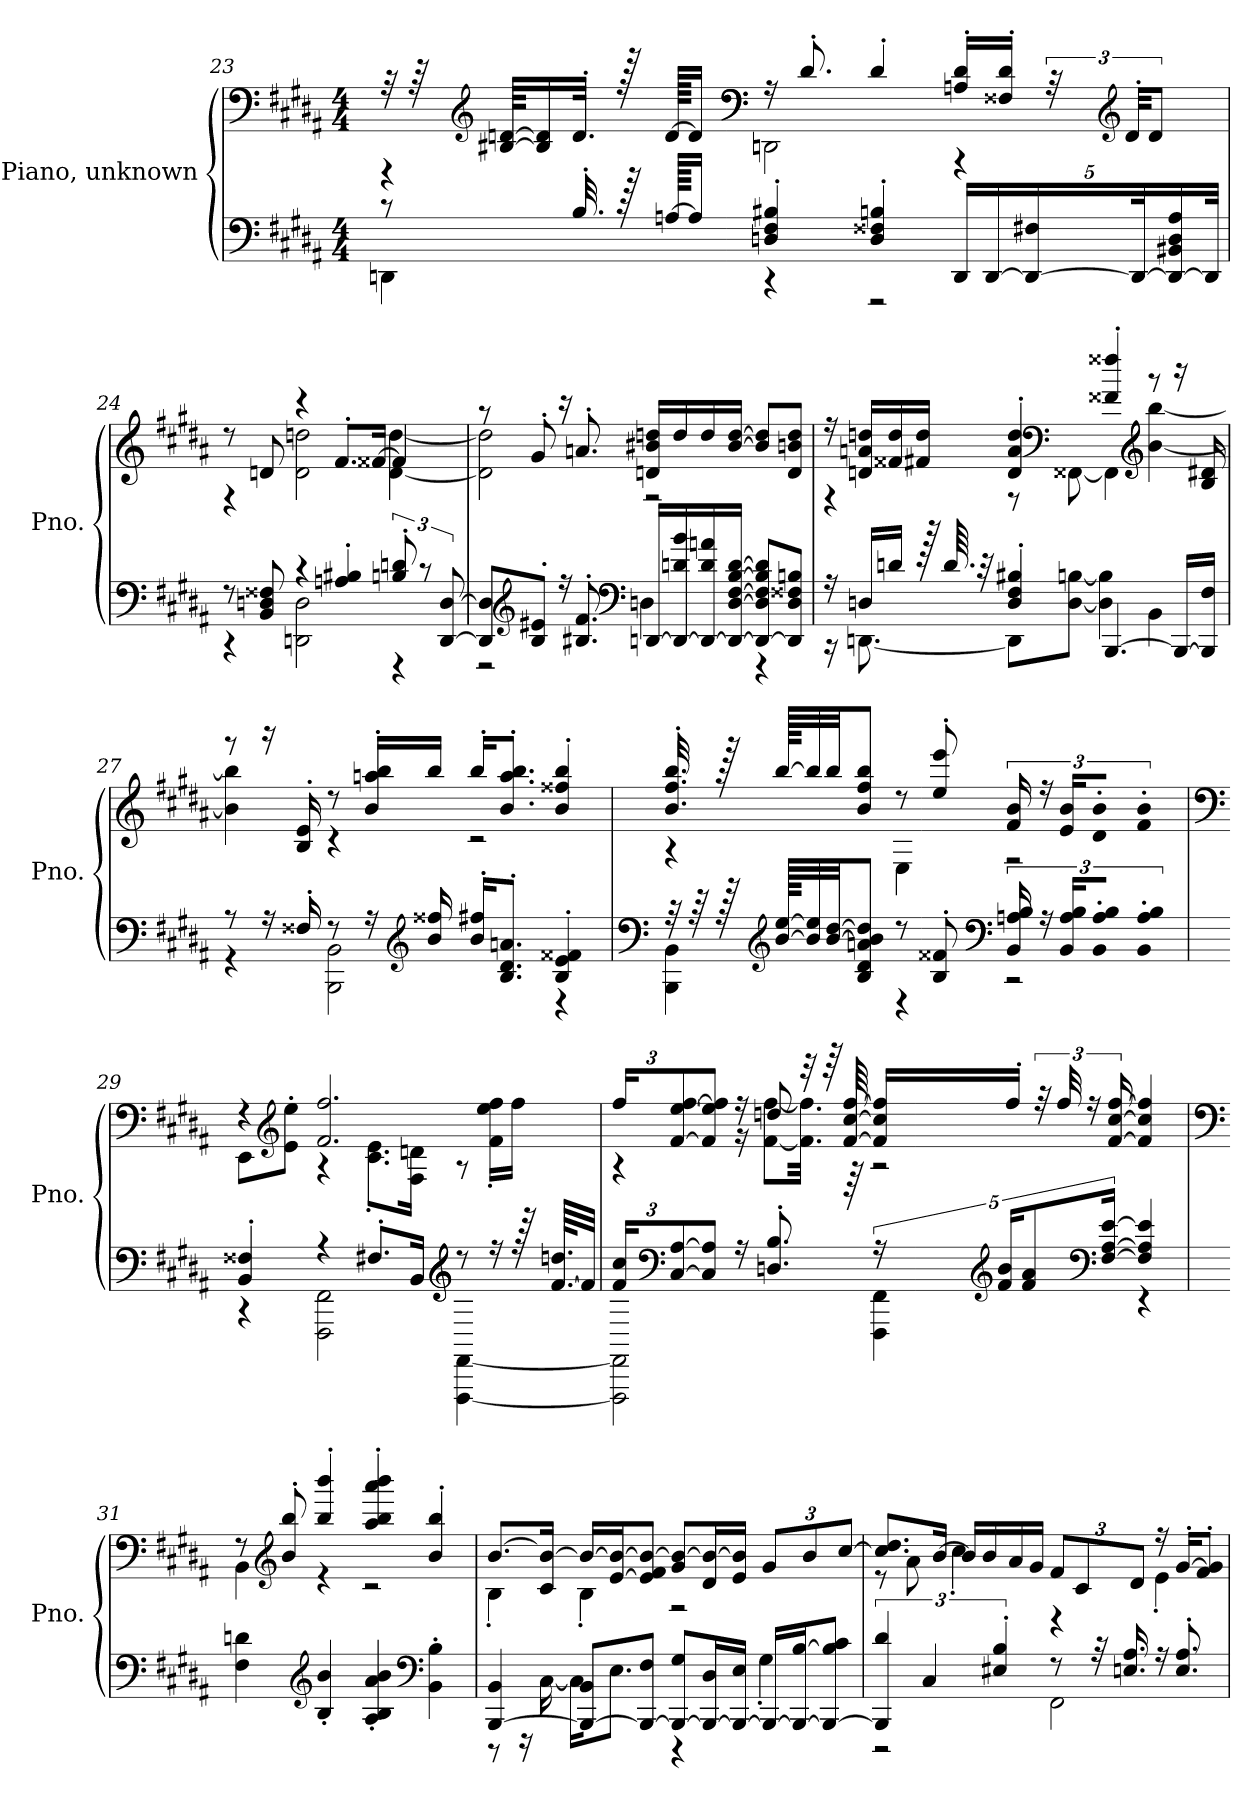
**kern	**kern
*part1	*part1
*staff2	*staff1
*I"Piano, unknown	*
*I'Pno.	*
!!LO:LB:g=z
*clefF4	*clefF4
*k[f#c#g#d#a#]	*k[f#c#g#d#a#]
*M4/4	*M4/4
=23	=23
*^	*^
8r	4DDn\	32r	4r
.	.	64r	.
*	*	*clefG2	*
.	.	[64B#X/ [64dn/KKLL	.
.	.	16B#/] 16d/]	.
32.B'/	.	32.d'/JJk	.
128r	.	128r	.
[128An/KKKLL	.	[128d/KKKLL	.
16A/JJ]	.	16d/JJ]	.
*	*	*clefF4	*
4Dn/' 4F#/' 4B#X/'	4r	16r	2DDn\
.	.	8.d'/	.
4D/' 4F##X/' 4Bn/'	2r	4d'/	.
*Xbrackettup	*	*	*
20DD/LL	.	16An/' 16d/'LL	4r
[20DD/	.	.	.
.	.	16F##X/' 16d/'JJ	.
20DD/_ 20F#X/	.	.	.
.	.	48r	.
*	*	*clefG2	*
.	.	48d'/KKL	.
40DD/K_	.	.	.
.	.	12d/J	.
20DD/_ 20BB#X/ 20D/ 20A/	.	.	.
40DD/JJk]	.	.	.
!!LO:LB:g=z	!!
=24	=24	=24	=24
8r	4r	8r	4r
8BB/ 8Dn/ 8F##X/	.	8dn/	.
4r	2DDn\ 2D\	4r	2d\ 2ddn\
4An/' 4B#X/'	.	8.f#'/L	.
.	.	[16f##X/Jk	.
*brackettup	*	*	*
12Bn/' 12dn/'	4r	4f##/]	[4d\ [4dd\
12r	.	.	.
[12DD/ [12D/	.	.	.
=25	=25	=25	=25
8DD/] 8D/]L	2r	8r	2d\] 2dd\]
*clefG2	*	*	*
8B/' 8e#X/'J	.	8g#'/	.
16r	.	16r	.
8.B#X/' 8.f#/'	.	8.an'/	.
*clefF4	*	*	*
[16DDn/LL	4Dn\	16dn/ 16b#X/ 16ddn/LL	2r
16DD/_ 16dn/ 16b/	.	16dd/	.
16DD/_ 16d/ 16an/	.	16dd/	.
16DD/_ [16D/ [16F#/ [16B#/ [16d/JJ	.	[16b#/ [16dd/JJ	.
8DD/_ 8D/] 8F#/] 8B#/] 8d/]L	4r	8b#/] 8dd/]L	.
8DD/] 8D/ 8F##X/ 8Bn/J	.	8d/ 8bn/ 8dd/J	.
!!LO:LB:g=z	!!
=26	=26	=26	=26
16r	16r	16r	4r
16Dn/LL	[8.DDn\	16dn/ 16an/ 16ddn/LL	.
16dn/JJ	.	16f##X/ 16dd/	.
128r	.	16f#X/ 16dd/JJ	.
64.d/	.	.	.
32r	.	.	.
4D/' 4F#/' 4B#X/'	8DD\L]	4d/' 4a/' 4dd/'	8r
*	*	*clefF4	*
.	[8D\ [8Bn\J	.	[8FF##X\
[4.BBB/	4D\] 4B\]	4f##X/' 4ff##X/'	4FF##\]
*	*	*clefG2	*
.	4BB\	8r	[4b\ [4bb\
16BBB/LL_	.	16r	.
16BBB/] 16F#/JJ	.	16B/ 16d#X/	.
=27	=27	=27	=27
8r	4r	8r	4b\] 4bb\]
16r	.	16r	.
16F##X'/	.	16B/' 16e/'	.
8r	2BBB\ 2BB\	8r	4r
16r	.	16b/' 16aan/' 16bb/'LL	.
*clefG2	*	*	*
16b/ 16ff##X/	.	16bb/JJ	.
16b/' 16ff#X/'KL	.	16bb'/KL	2r
8.B/' 8.d#/' 8.an/'J	.	8.b/' 8.aa/' 8.bb/'J	.
4B/' 4e/' 4f##X/'	4r	4b/' 4ff##X/' 4bb/'	.
!!LO:PB:g=z	!!
=28	=28	=28	=28
*clefF4	*	*	*
32r	4BBB\ 4BB\	32.b/' 32.ff#/' 32.bb/'	4r
64r	.	.	.
128r	.	128r	.
*clefG2	*	*	*
[128b/ [128ee/KKLLL	.	[128bb/KKLLL	.
32b/] 32ee/]	.	32bb/]	.
[32b/ [32dd#/JJ	.	32bb/JJ	.
8B/ 8d#/ 8an/ 8b/] 8dd#/]J	.	8b/ 8ff#/ 8bb/J	.
8r	4r	8r	4E\
8B/' 8f##X/'	.	8ee/' 8eee/'	.
*clefF4	*	*	*
24BB/ 24An/ 24B/	2r	24f#/ 24b/	2r
24r	.	24r	.
24BB/ 24A/ 24B/KL	.	24e/ 24b/KL	.
8BB/' 8A/' 8B/'J	.	8d#/' 8b/'J	.
4BB/' 4A/' 4B/'	.	4f#/' 4b/'	.
!!LO:LB:g=z	!!
=29	=29	=29	=29
*	*	*clefF4	*
4BB/' 4F##X/'	4r	4r	8EE\L
*	*	*clefG2	*
.	.	.	8e\' 8ee\'J
4r	2FFF#\ 2FF#\	2.f#/ 2.ff#/	4r
8.F#X'/L	.	.	8.c#\' 8.e\'L
16BB/Jk	.	.	16F#\ 16dn\Jk
*clefG2	*	*	*
8r	[4FFF#\ [4FF#\	.	8r
16r	.	.	16f#\' 16ee\' 16ff#\'LL
128r	.	.	16ff#\JJ
[64.f#/ 64.ddn/KLLL	.	.	.
32f#/JJJ]	.	.	.
!!LO:LB:g=z	!!
=30	=30	=30	=30
*Xbrackettup	*	*Xbrackettup	*
24f#/ 24cc#/KL	2FFF#\] 2FF#\]	24ff#/KL	4r
*clefF4	*	*	*
[12C#/ [12A#/	.	[12f#/ [12ee/ [12ff#/	.
8C#/] 8A#/]J	.	8f#/] 8ee/] 8ff#/]J	.
16r	.	16r	16r
8.Dn/' 8.B/'	.	8ddn/	[8f#\ [8ff#\L
.	.	32r	32.f#\] 32.ff#\]Jkk
.	.	64r	.
.	.	[64f#/ [64cc#/ [64ff#/	64r
*brackettup	*	*	*
20r	4FFF#\ 4FF#\	16f#/] 16cc#/] 16ff#/]LL	2r
*clefG2	*	*	*
20f#/ 20b/KL	.	.	.
.	.	16ff#'/JJ	.
10f#/ 10a#/	.	.	.
*	*	*brackettup	*
.	.	48r	.
.	.	48ff#/	.
.	.	24r	.
*clefF4	*	*	*
[20F#/ [20A#/ [20e/Jk	.	.	.
.	.	[24f#/ [24cc#/ [24ff#/	.
4F#/] 4A#/] 4e/]	4r	4f#/] 4cc#/] 4ff#/]	.
*v	*v	*	*
=31	=31	=31
*	*clefF4	*
4F#\ 4dn\	8r	4BB\
*	*clefG2	*
.	8b/' 8bb/'	.
*clefG2	*	*
4B/' 4b/'	4bb/' 4bbb/'	4r
4A#/' 4B/' 4a#/' 4b/'	4aa#/' 4bb/' 4aaa#/' 4bbb/'	2r
*clefF4	*	*
4BB\' 4B\'	4b/' 4bb/'	.
!!LO:LB:g=z	!!
=32	=32	=32
*^	*	*
[4BBB/ 4BB/	8r	[8.b/L	4B'\
.	16r	.	.
.	[16C#\	16c#/ 16b/_Jk	.
8BBB/_ 8BB/L	16C#\KL]	16b/LL_	4B'\
.	8.E\J	[16e/ 16b/_J	.
8BBB/_ 8F#/J	.	8e/] 8f#/ 8b/_J	.
8BBB/_ 8G#/L	4r	8g#/ 8b/_L	2r
16BBB/_ 16D#/L	.	16d#/ 16b/_L	.
16BBB/_ 16E/JJ	.	16e/ 16b/]JJ	.
*	*	*Xbrackettup	*
16BBB/LL_	4G#'\	12g#/L	.
16BBB/_ [16B/J	.	.	.
.	.	12b/	.
8BBB/_ 8B/] 8c#/J	.	.	.
.	.	[12cc#/J	.
=33	=33	=33	=33
6BBB/] 6d#/	2r	8.cc#/] 8.dd#/L	8r
.	.	.	8a#\
6C#/	.	.	.
.	.	[16b/Jk	.
.	.	16b/LL]	4cc#'\
.	.	16b/	.
6E#X/' 6B/'	.	.	.
.	.	16a#/	.
.	.	16g#/JJ	.
8r	2FF#\	12f#/L	4r
.	.	12c#/	.
32r	.	.	.
16.En/ 16.A#/	.	.	.
.	.	12d#/J	.
16r	.	16r	4e'\
8.E/' 8.A#/'	.	[16g#'/KL	.
.	.	8f#/' 8g#/]'J	.
*v	*v	*	*
*	*v	*v
=	=
*-	*-
